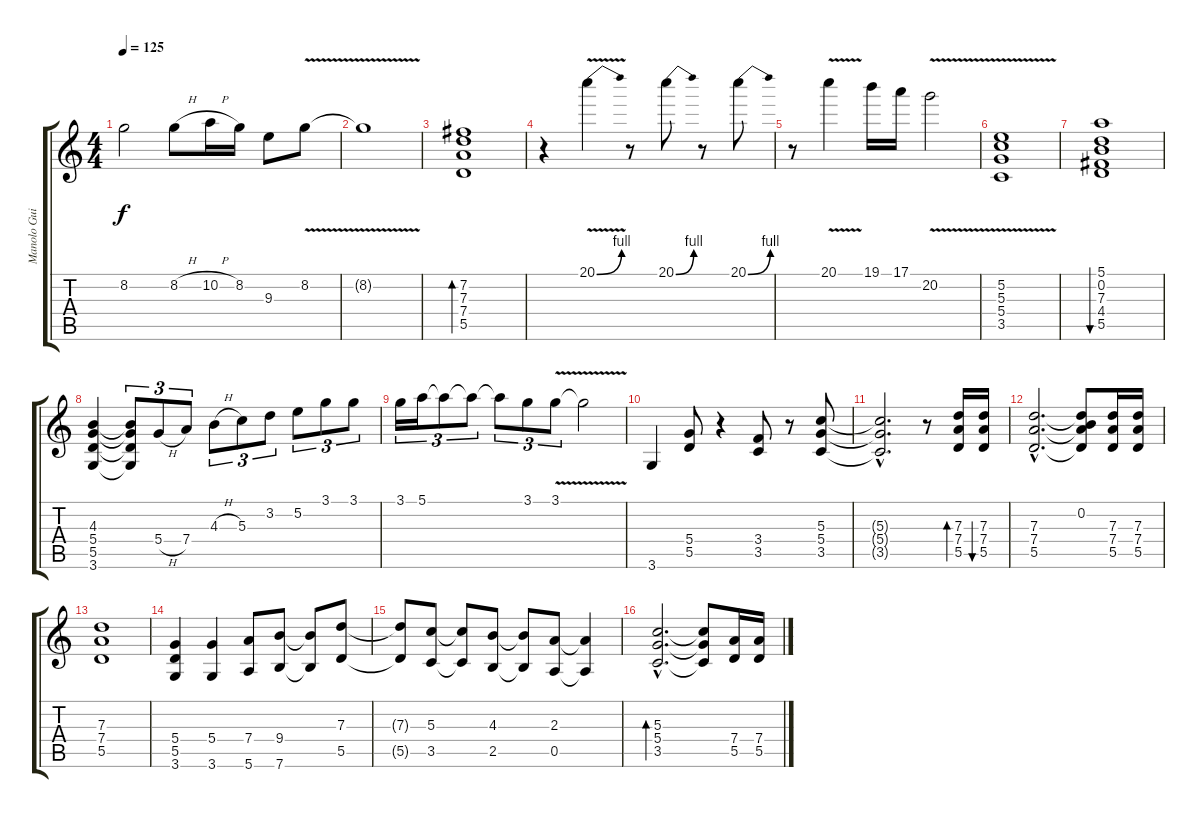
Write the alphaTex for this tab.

\track ("Manolo Guitarra" "Manolo Gui") {instrument overdrivenguitar}
\staff {score tabs}
\tuning (E4 B3 G3 D3 A2 E2) {hide}
\ts (4 4)
\tempo 125
\clef g2
\ks c
8.2{t}.2{dy f} 8.2{h}.8 10.2{h}.16 8.2.16 9.3.8 8.2{v}.8 |
8.2{t}.1{volume 11 instrument acousticguitarnylon} |
(7.2 7.3 7.4 5.5).1{bd 480} |
r.4{volume 13 instrument overdrivenguitar} 20.1{be (bend 0 0 60 4) v}.4 r.8 20.1{be (bend 0 0 60 4)}.8 r.8 20.1{be (bend 0 0 60 4)}.8 |
r.8 20.1{v}.4 19.1.16 17.1.16 20.2{v}.2 |
(5.2 5.3{v} 5.4 3.5).1{volume 9} |
(5.1 0.2 7.3 4.4 5.5).1{bu 60} |
(4.3 5.4 5.5 3.6).4{volume 5} (4.3{t} 5.4{t} 5.5{t} 3.6{t}).8{tu (3 2)} 5.4{h}.8{tu (3 2) volume 13} 7.4.8{tu (3 2)} 4.3{h}.8{tu (3 2)} 5.3.8{tu (3 2)} 3.2.8{tu (3 2)} 5.2.8{tu (3 2)} 3.1.8{tu (3 2)} 3.1.8{tu (3 2)} |
3.1.16{tu (3 2)} 5.1.16{tu (3 2)} 5.1{t}.8{tu (3 2)} 5.1{t}.8{tu (3 2)} 5.1{t}.8{tu (3 2)} 3.1.8{tu (3 2)} 3.1{v}.8{tu (3 2)} 3.1{t}.2 |
3.6.4{volume 10} (5.4 5.5).8 r.4 (3.4 3.5).8 r.8 (5.3 5.4 3.5).8 |
(5.3{hac t} 5.4{hac t} 3.5{hac t}).2{d} r.8 (7.3 7.4 5.5).16{bd 60 volume 11} (7.3 7.4 5.5).16{bu 60} |
(7.3{hac} 7.4{hac} 5.5{hac}).2{d} (0.2 7.3{t} 7.4{t} 5.5{t}).8 (7.3 7.4 5.5).16 (7.3 7.4 5.5).16 |
(7.3 7.4 5.5).1 |
(5.4 5.5 3.6).4{volume 7} (5.4 3.6).4 (7.4 5.6).8 (9.4 7.6).8 (9.4{t} 7.6{t}).8 (7.3 5.5).8 |
(7.3{t} 5.5{t}).8 (5.3 3.5).8 (5.3{t} 3.5{t}).8 (4.3 2.5).8 (4.3{t} 2.5{t}).8 (2.3 0.5).8 (2.3{t} 0.5{t}).4 |
(5.3{hac} 5.4{hac} 3.5{hac}).2{d bd 480 volume 12} (5.3{t} 5.4{t} 3.5{t}).8 (7.4 5.5).16 (7.4 5.5).16
